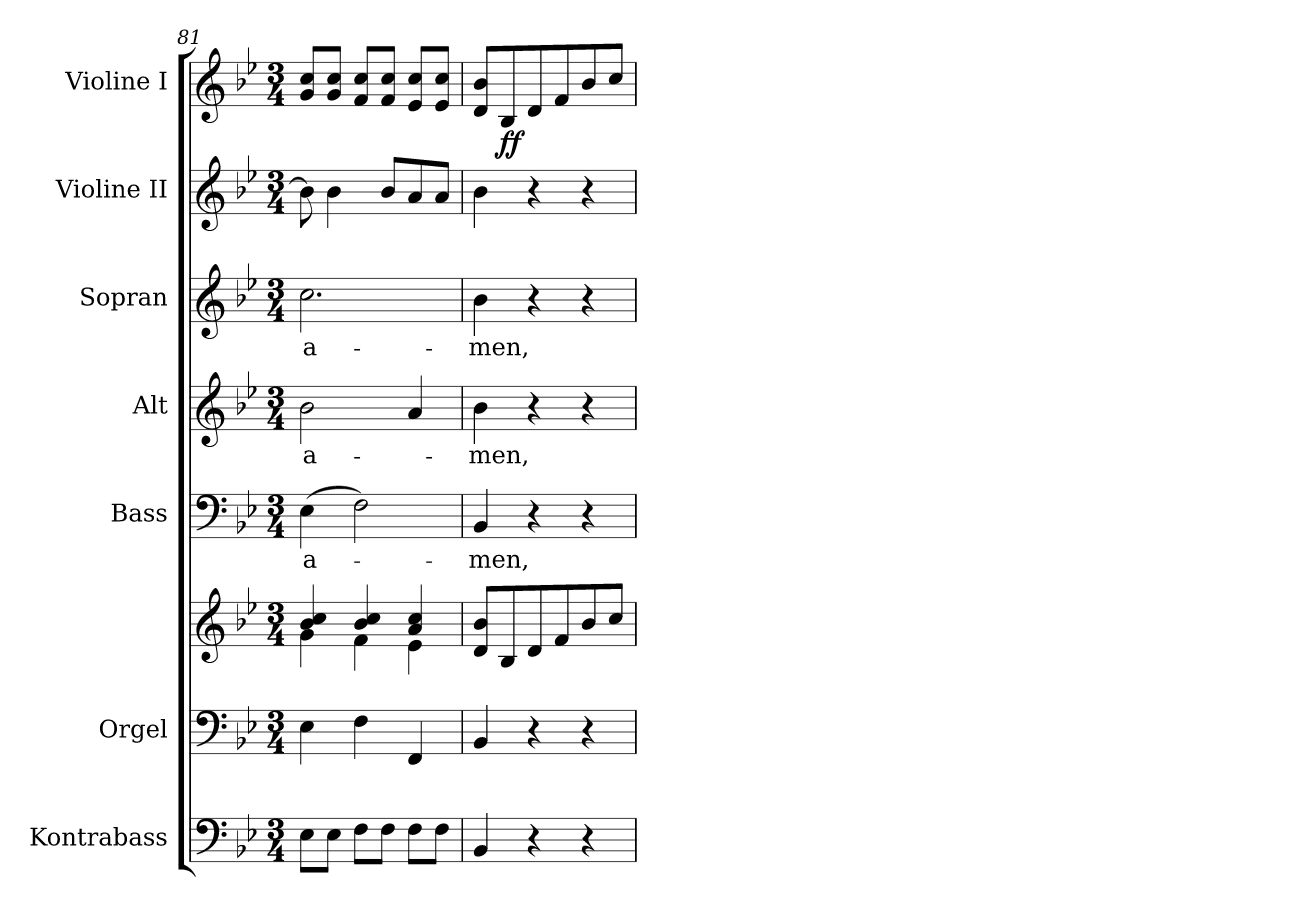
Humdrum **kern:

**kern	**kern	**kern	**kern	**text	**kern	**text	**kern	**text	**kern	**kern	**dynam
*part7	*part6	*part6	*part5	*part5	*part4	*part4	*part3	*part3	*part2	*part1	*part1
*staff8	*staff7	*staff6	*staff5	*staff5	*staff4	*staff4	*staff3	*staff3	*staff2	*staff1	*staff1
*I"Kontrabass	*I"Orgel	*	*I"Bass	*	*I"Alt	*	*I"Sopran	*	*I"Violine II	*I"Violine I	*
*I'Kb.	*I'Org.	*	*I'B	*	*I'A	*	*I'S	*	*I'Vl. II	*I'Vl. I	*
!!LO:PB:g=z
*clefF4	*clefF4	*clefG2	*clefF4	*	*clefG2	*	*clefG2	*	*clefG2	*clefG2	*
*ITrd7c12	*	*	*	*	*	*	*	*	*	*	*
*k[b-e-]	*k[b-e-]	*k[b-e-]	*k[b-e-]	*	*k[b-e-]	*	*k[b-e-]	*	*k[b-e-]	*k[b-e-]	*
*B-:	*B-:	*B-:	*B-:	*	*B-:	*	*B-:	*	*B-:	*B-:	*
*M3/4	*M3/4	*M3/4	*M3/4	*	*M3/4	*	*M3/4	*	*M3/4	*M3/4	*
=81	=81	=81	=81	=81	=81	=81	=81	=81	=81	=81	=81
*	*	*^	*	*	*	*	*	*	*	*	*
!	!	!	!	!	!LO:LY:b	!	!LO:LY:b	!	!LO:LY:b	!	!	!
8EE-\L	4E-\	4b-/ 4cc/	4g\	(>4E-\	a-	2b-\	a-	2.cc\	a-	8b-\]	8g/ 8cc/L	.
8EE-\J	.	.	.	.	.	.	.	.	.	4b-\	8g/ 8cc/J	.
8FF\L	4F\	4b-/ 4cc/	4f\	2F\)	.	.	.	.	.	.	8f/ 8cc/L	.
8FF\J	.	.	.	.	.	.	.	.	.	8b-/L	8f/ 8cc/J	.
8FF\L	4FF/	4a/ 4cc/	4e-\	.	.	4a/	.	.	.	8a/	8e-/ 8cc/L	.
8FF\J	.	.	.	.	.	.	.	.	.	8a/J	8e-/ 8cc/J	.
*	*	*v	*v	*	*	*	*	*	*	*	*	*
=82	=82	=82	=82	=82	=82	=82	=82	=82	=82	=82	=82
!	!	!	!	!LO:LY:b	!	!LO:LY:b	!	!LO:LY:b	!	!	!
4BBB-/	4BB-/	8d/ 8b-/L	4BB-/	-men,	4b-\	-men,	4b-\	-men,	4b-\	8d/ 8b-/L	.
!	!	!	!	!	!	!	!	!	!	!	!LO:DY:b
.	.	8B-/	.	.	.	.	.	.	.	8B-/	ff
4r	4r	8d/	4r	.	4r	.	4r	.	4r	8d/	.
.	.	8f/	.	.	.	.	.	.	.	8f/	.
4r	4r	8b-/	4r	.	4r	.	4r	.	4r	8b-/	.
.	.	8cc/J	.	.	.	.	.	.	.	8cc/J	.
=	=	=	=	=	=	=	=	=	=	=	=
*-	*-	*-	*-	*-	*-	*-	*-	*-	*-	*-	*-
